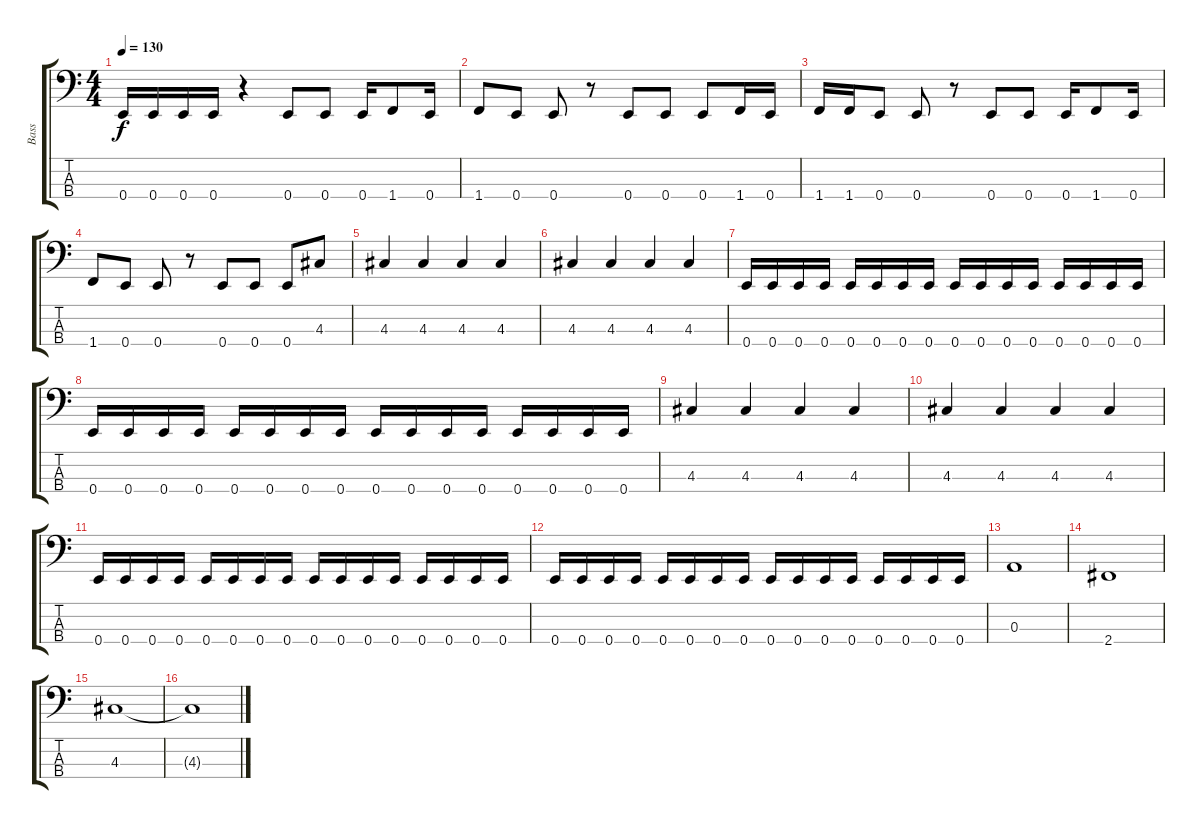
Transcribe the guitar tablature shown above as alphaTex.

\track ("Bass" "Bass") {instrument electricbassfinger}
\staff {score tabs}
\tuning (G2 D2 A1 E1) {hide}
\ts (4 4)
\tempo 130
\clef f4
\ks c
0.4.16{dy f} 0.4.16 0.4.16 0.4.16 r.4 0.4.8 0.4.8 0.4.16 1.4.8 0.4.16 |
1.4.8 0.4.8 0.4.8 r.8 0.4.8 0.4.8 0.4.8 1.4.16 0.4.16 |
1.4.16 1.4.16 0.4.8 0.4.8 r.8 0.4.8 0.4.8 0.4.16 1.4.8 0.4.16 |
1.4.8 0.4.8 0.4.8 r.8 0.4.8 0.4.8 0.4.8 4.3.8 |
4.3.4 4.3.4 4.3.4 4.3.4 |
4.3.4 4.3.4 4.3.4 4.3.4 |
0.4.16 0.4.16 0.4.16 0.4.16 0.4.16 0.4.16 0.4.16 0.4.16 0.4.16 0.4.16 0.4.16 0.4.16 0.4.16 0.4.16 0.4.16 0.4.16 |
0.4.16 0.4.16 0.4.16 0.4.16 0.4.16 0.4.16 0.4.16 0.4.16 0.4.16 0.4.16 0.4.16 0.4.16 0.4.16 0.4.16 0.4.16 0.4.16 |
4.3.4 4.3.4 4.3.4 4.3.4 |
4.3.4 4.3.4 4.3.4 4.3.4 |
0.4.16 0.4.16 0.4.16 0.4.16 0.4.16 0.4.16 0.4.16 0.4.16 0.4.16 0.4.16 0.4.16 0.4.16 0.4.16 0.4.16 0.4.16 0.4.16 |
0.4.16 0.4.16 0.4.16 0.4.16 0.4.16 0.4.16 0.4.16 0.4.16 0.4.16 0.4.16 0.4.16 0.4.16 0.4.16 0.4.16 0.4.16 0.4.16 |
0.3.1 |
2.4.1 |
4.3.1 |
4.3{t}.1
